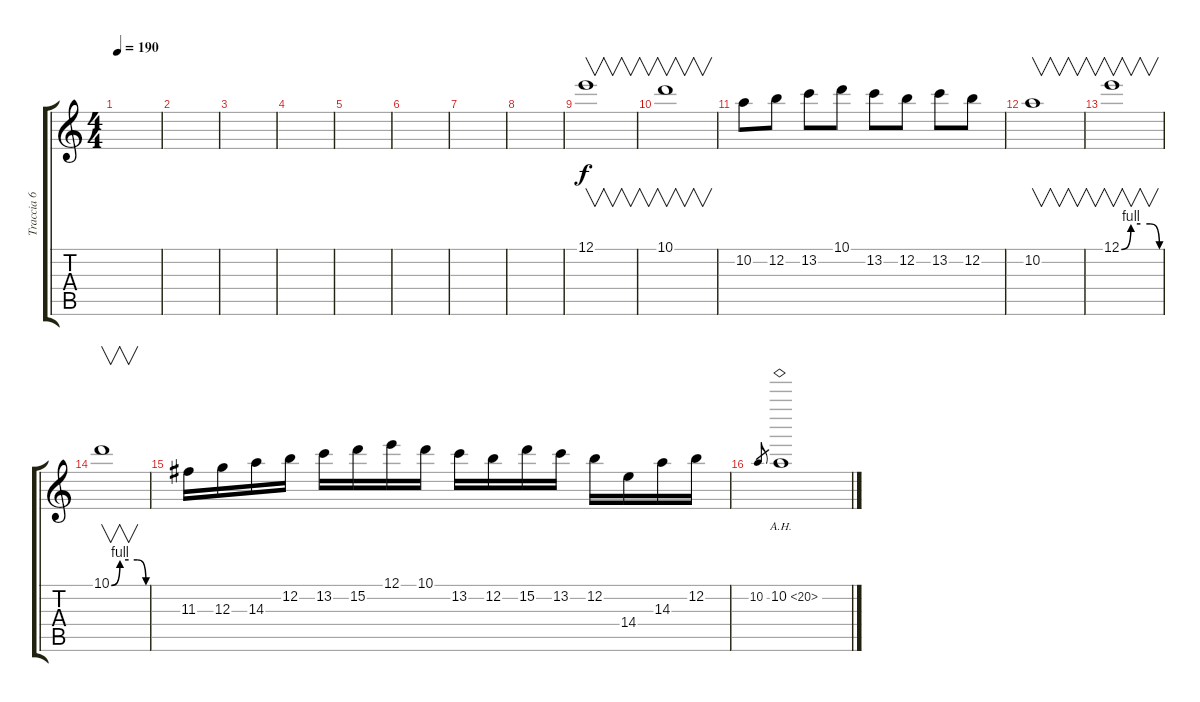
\track ("Traccia 6" "Traccia 6") {instrument overdrivenguitar}
\staff {score tabs}
\tuning (E4 B3 G3 D3 A2 E2) {hide}
\ts (4 4)
\tempo 190
\clef g2
\ks c
|
|
|
|
|
|
|
|
12.1.1{v} |
10.1.1{v} |
10.2.8 12.2.8 13.2.8 10.1.8 13.2.8 12.2.8 13.2.8 12.2.8 |
10.2.1{v} |
12.1{be (custom 0 0 15 4 30 4 45 4 60 0)}.1{v} |
10.1{be (custom 0 0 15 4 30 4 45 4 60 0)}.1{v} |
11.3.16 12.3.16 14.3.16 12.2.16 13.2.16 15.2.16 12.1.16 10.1.16 13.2.16 12.2.16 15.2.16 13.2.16 12.2.16 14.4.16 14.3.16 12.2.16 |
10.2.8{gr} 10.2{ah 10}.1
